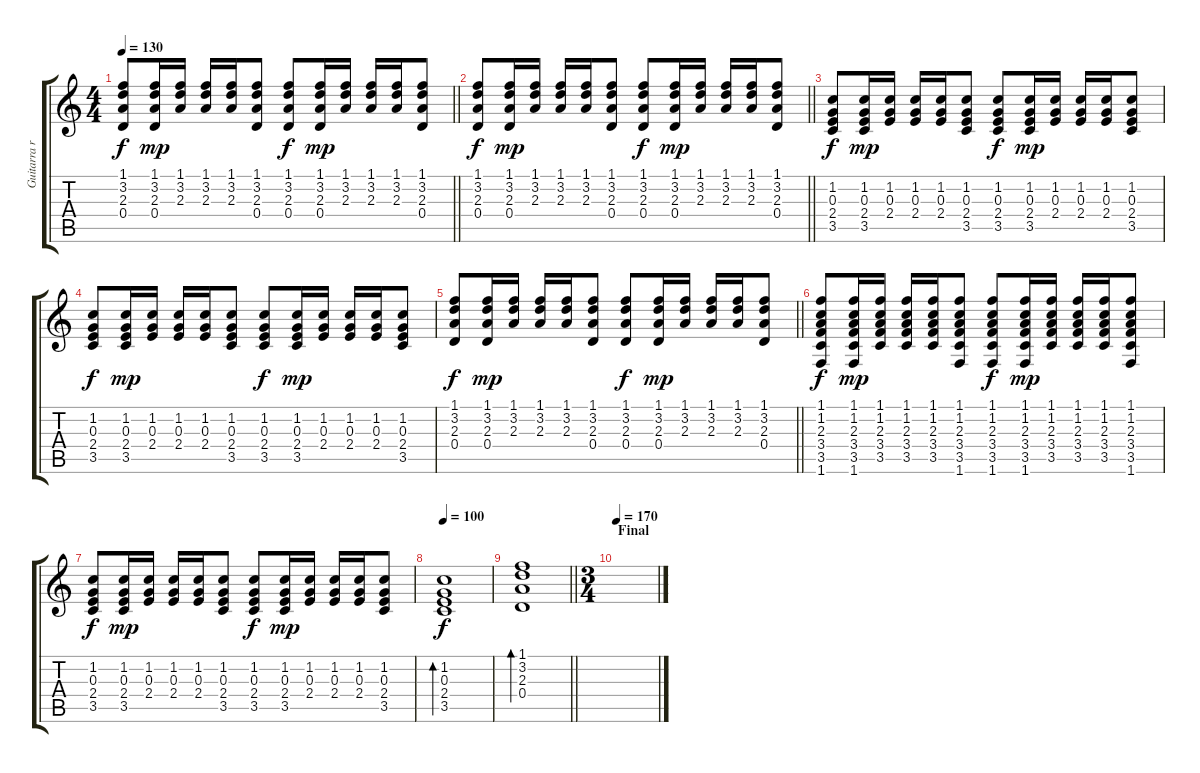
\track ("Guitarra rítmica" "Guitarra r") {instrument acousticguitarsteel}
\staff {score tabs}
\tuning (E4 B3 G3 D3 A2 E2) {hide}
\ts (4 4)
\tempo 130
\clef g2
\barLineRight lightlight
\ks c
(1.1 3.2 2.3 0.4).8{dy f} (1.1 3.2 2.3 0.4).16{dy mp} (1.1 3.2 2.3).16 (1.1 3.2 2.3).16 (1.1 3.2 2.3).16 (1.1 3.2 2.3 0.4).8 (1.1 3.2 2.3 0.4).8{dy f} (1.1 3.2 2.3 0.4).16{dy mp} (1.1 3.2 2.3).16 (1.1 3.2 2.3).16 (1.1 3.2 2.3).16 (1.1 3.2 2.3 0.4).8 |
\barLineRight lightlight
(1.1 3.2 2.3 0.4).8{dy f} (1.1 3.2 2.3 0.4).16{dy mp} (1.1 3.2 2.3).16 (1.1 3.2 2.3).16 (1.1 3.2 2.3).16 (1.1 3.2 2.3 0.4).8 (1.1 3.2 2.3 0.4).8{dy f} (1.1 3.2 2.3 0.4).16{dy mp} (1.1 3.2 2.3).16 (1.1 3.2 2.3).16 (1.1 3.2 2.3).16 (1.1 3.2 2.3 0.4).8 |
(1.2 0.3 2.4 3.5).8{dy f} (1.2 0.3 2.4 3.5).16{dy mp} (1.2 0.3 2.4).16 (1.2 0.3 2.4).16 (1.2 0.3 2.4).16 (1.2 0.3 2.4 3.5).8 (1.2 0.3 2.4 3.5).8{dy f} (1.2 0.3 2.4 3.5).16{dy mp} (1.2 0.3 2.4).16 (1.2 0.3 2.4).16 (1.2 0.3 2.4).16 (1.2 0.3 2.4 3.5).8 |
(1.2 0.3 2.4 3.5).8{dy f} (1.2 0.3 2.4 3.5).16{dy mp} (1.2 0.3 2.4).16 (1.2 0.3 2.4).16 (1.2 0.3 2.4).16 (1.2 0.3 2.4 3.5).8 (1.2 0.3 2.4 3.5).8{dy f} (1.2 0.3 2.4 3.5).16{dy mp} (1.2 0.3 2.4).16 (1.2 0.3 2.4).16 (1.2 0.3 2.4).16 (1.2 0.3 2.4 3.5).8 |
\barLineRight lightlight
(1.1 3.2 2.3 0.4).8{dy f} (1.1 3.2 2.3 0.4).16{dy mp} (1.1 3.2 2.3).16 (1.1 3.2 2.3).16 (1.1 3.2 2.3).16 (1.1 3.2 2.3 0.4).8 (1.1 3.2 2.3 0.4).8{dy f} (1.1 3.2 2.3 0.4).16{dy mp} (1.1 3.2 2.3).16 (1.1 3.2 2.3).16 (1.1 3.2 2.3).16 (1.1 3.2 2.3 0.4).8 |
(1.1 1.2 2.3 3.4 3.5 1.6).8{dy f} (1.1 1.2 2.3 3.4 3.5 1.6).16{dy mp} (1.1 1.2 2.3 3.4 3.5).16 (1.1 1.2 2.3 3.4 3.5).16 (1.1 1.2 2.3 3.4 3.5).16 (1.1 1.2 2.3 3.4 3.5 1.6).8 (1.1 1.2 2.3 3.4 3.5 1.6).8{dy f} (1.1 1.2 2.3 3.4 3.5 1.6).16{dy mp} (1.1 1.2 2.3 3.4 3.5).16 (1.1 1.2 2.3 3.4 3.5).16 (1.1 1.2 2.3 3.4 3.5).16 (1.1 1.2 2.3 3.4 3.5 1.6).8 |
(1.2 0.3 2.4 3.5).8{dy f} (1.2 0.3 2.4 3.5).16{dy mp} (1.2 0.3 2.4).16 (1.2 0.3 2.4).16 (1.2 0.3 2.4).16 (1.2 0.3 2.4 3.5).8 (1.2 0.3 2.4 3.5).8{dy f} (1.2 0.3 2.4 3.5).16{dy mp} (1.2 0.3 2.4).16 (1.2 0.3 2.4).16 (1.2 0.3 2.4).16 (1.2 0.3 2.4 3.5).8 |
\tempo 100
(1.2 0.3 2.4 3.5).1{bd 480 dy f} |
\barLineRight lightlight
(1.1 3.2 2.3 0.4).1{bd 480} |
\ts (3 4)
\section ("" "Final")
\tempo 170
